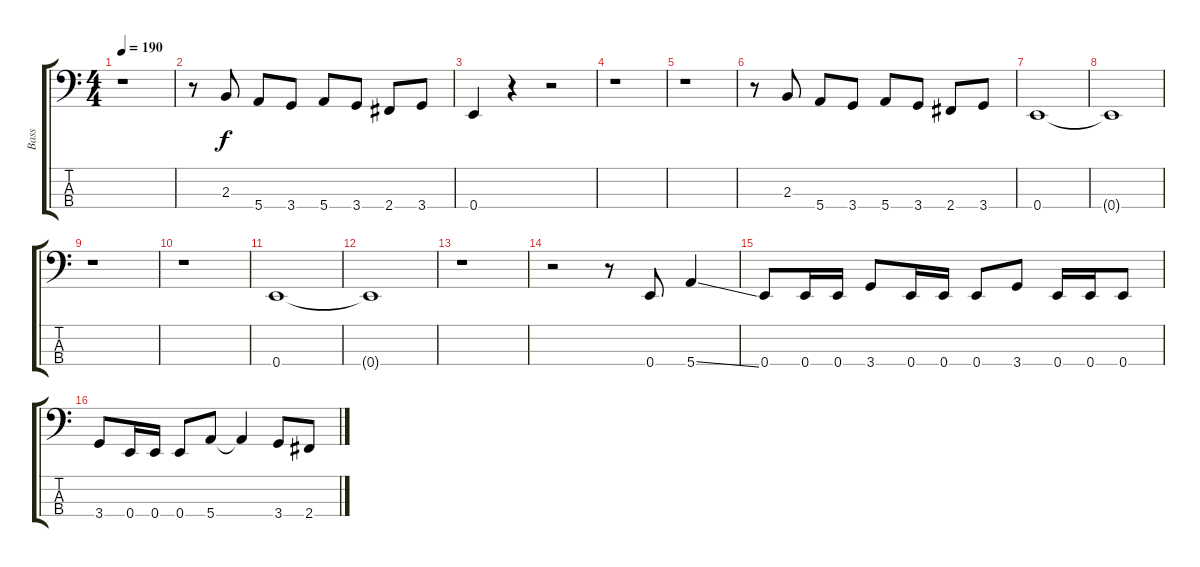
\track ("Bass" "Bass") {instrument electricbasspick}
\staff {score tabs}
\tuning (G2 D2 A1 E1) {hide}
\ts (4 4)
\tempo 190
\clef f4
\ks c
r.1{dy f} |
r.8 2.3.8 5.4.8 3.4.8 5.4.8 3.4.8 2.4.8 3.4.8 |
0.4.4 r.4 r.2 |
r.1 |
r.1 |
r.8 2.3.8 5.4.8 3.4.8 5.4.8 3.4.8 2.4.8 3.4.8 |
0.4.1 |
0.4{t}.1 |
r.1 |
r.1 |
0.4.1 |
0.4{t}.1 |
r.1 |
r.2 r.8 0.4.8 5.4{ss}.4 |
0.4.8 0.4.16 0.4.16 3.4.8 0.4.16 0.4.16 0.4.8 3.4.8 0.4.16 0.4.16 0.4.8 |
3.4.8 0.4.16 0.4.16 0.4.8 5.4.8 5.4{t}.4 3.4.8 2.4.8
